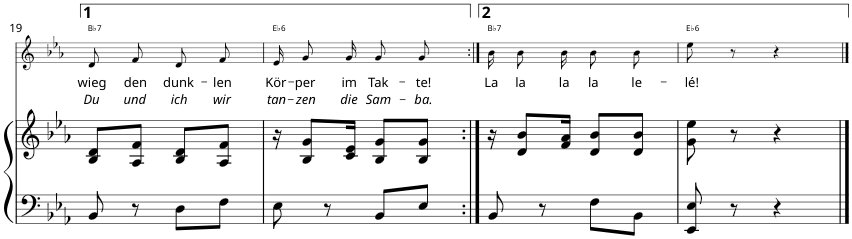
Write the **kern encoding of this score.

**kern	**kern	**kern	**text	**text	**harte
*part2	*part2	*part1	*part1	*part1	*part1
*staff3	*staff2	*staff1	*staff1	*staff1	*
*I"Piano	*	*I"Voice	*	*	*
*I'Pno	*	*	*	*	*
!!LO:PB:g=z
*clefF4	*clefG2	*clefG2	*	*	*
*k[b-e-a-]	*k[b-e-a-]	*k[b-e-a-]	*	*	*
*E-:	*E-:	*E-:	*	*	*
*M2/4	*M2/4	*M2/4	*	*	*
=19	=19	=19	=19	=19	=19
!	!	!	!LO:LY:b	!LO:LY:b	!LO:H:kt=7
8BB-/	8B-/ 8d/L	8d/L	wieg	Du	Bb:7
!	!	!	!LO:LY:b	!LO:LY:b	!
8r	8A-/ 8f/J	8f/J	den	und	.
!	!	!	!LO:LY:b	!LO:LY:b	!
8D\L	8B-/ 8d/L	8d/L	dunk-	ich	.
!	!	!	!LO:LY:b	!LO:LY:b	!
8F\J	8A-/ 8f/J	8f/J	-len	wir	.
=20	=20	=20	=20	=20	=20
!	!	!	!LO:LY:b	!LO:LY:b	!LO:H:kt=6
8E-\	16r	16e-/KL	Kör-	tan-	Eb:maj6
!	!	!	!LO:LY:b	!LO:LY:b	!
.	8B-/ 8g/L	8g/	-per	-zen	.
8r	.	.	.	.	.
!	!	!	!LO:LY:b	!LO:LY:b	!
.	16c/ 16e-/Jk	16g/Jk	im	die	.
!	!	!	!LO:LY:b	!LO:LY:b	!
8BB-/L	8B-/ 8g/L	8g/L	Tak-	Sam-	.
!	!	!	!LO:LY:b	!LO:LY:b	!
8E-/J	8B-/ 8g/J	8g/J	-te!	-ba.	.
=21:|!	=21:|!	=21:|!	=21:|!	=21:|!	=21:|!
!	!	!	!LO:LY:b	!	!LO:H:kt=7
8BB-/	16r	16b-\KL	La	.	Bb:7
!	!	!	!LO:LY:b	!	!
.	8d/ 8b-/L	8b-\	la	.	.
8r	.	.	.	.	.
!	!	!	!LO:LY:b	!	!
.	16f/ 16a-/Jk	16b-\Jk	la	.	.
!	!	!	!LO:LY:b	!	!
8F\L	8d/ 8b-/L	8b-\L	la	.	.
!	!	!	!LO:LY:b	!	!
8BB-\J	8d/ 8b-/J	8b-\J	le-	.	.
=22	=22	=22	=22	=22	=22
!	!	!	!LO:LY:b	!	!LO:H:kt=6
8EE-/ 8E-/	8g\ 8ee-\	8ee-\	-lé!	.	Eb:maj6
8r	8r	8r	.	.	.
4r	4r	4r	.	.	.
==	==	==	==	==	==
*-	*-	*-	*-	*-	*-
